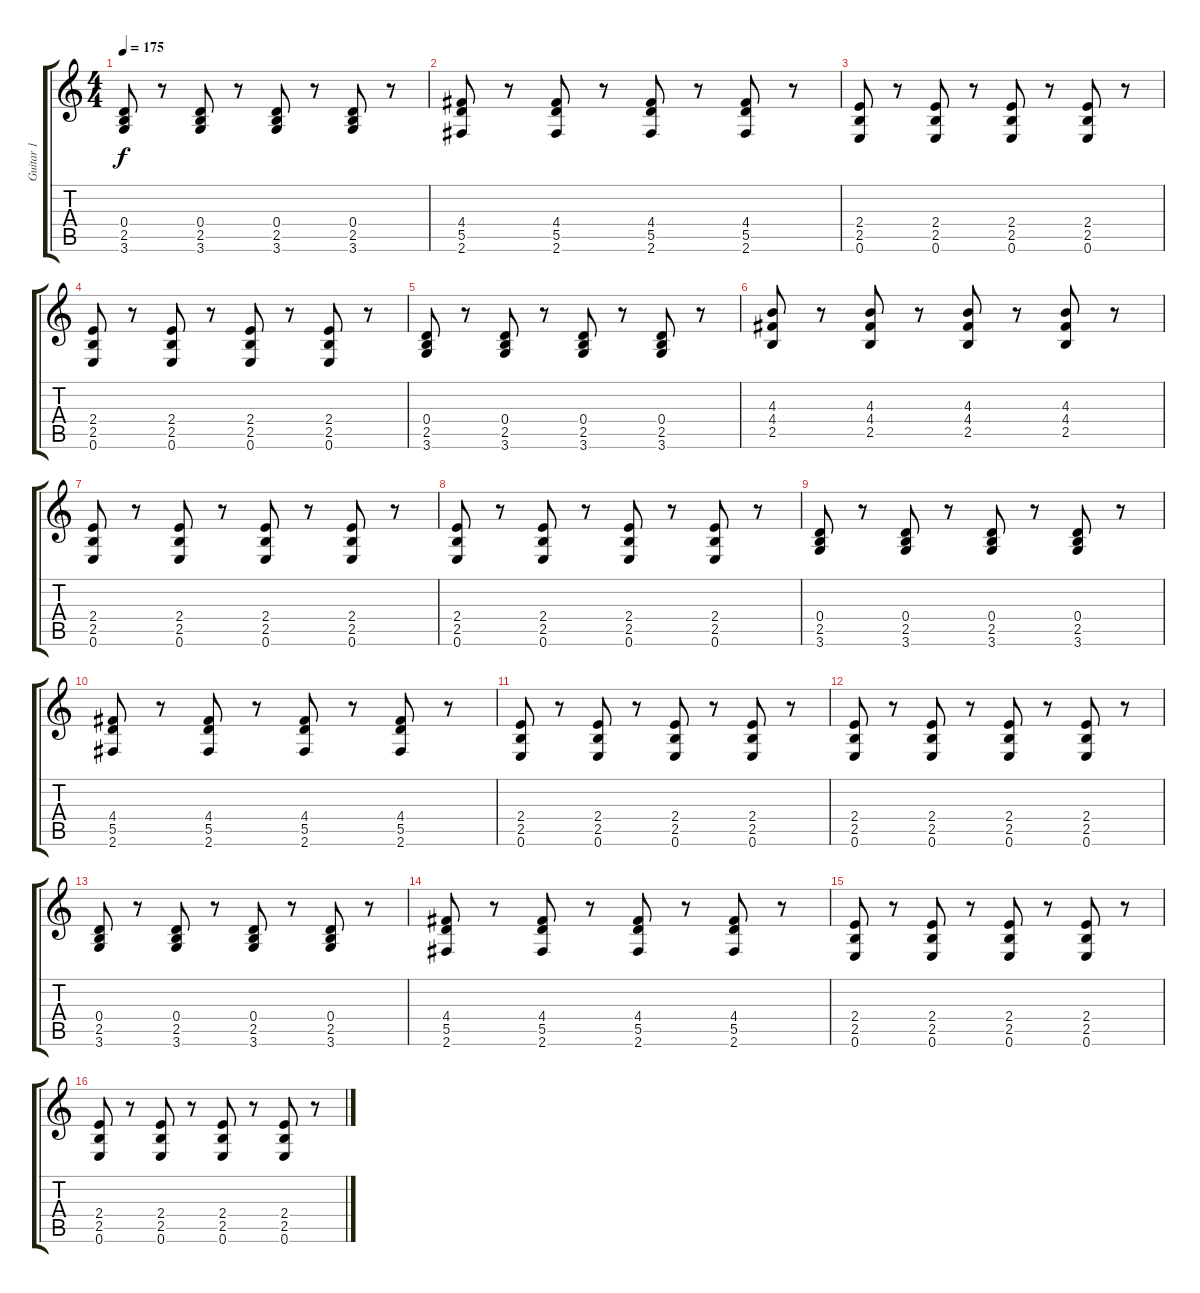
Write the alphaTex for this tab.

\track ("Guitar 1" "Guitar 1") {instrument distortionguitar}
\staff {score tabs}
\tuning (E4 B3 G3 D3 A2 E2) {hide}
\ts (4 4)
\tempo 175
\clef g2
\ks c
(0.4 2.5 3.6).8{dy f} r.8 (0.4 2.5 3.6).8 r.8 (0.4 2.5 3.6).8 r.8 (0.4 2.5 3.6).8 r.8 |
(4.4 5.5 2.6).8 r.8 (4.4 5.5 2.6).8 r.8 (4.4 5.5 2.6).8 r.8 (4.4 5.5 2.6).8 r.8 |
(2.4 2.5 0.6).8{volume 13} r.8 (2.4 2.5 0.6).8 r.8 (2.4 2.5 0.6).8 r.8 (2.4 2.5 0.6).8 r.8 |
(2.4 2.5 0.6).8 r.8 (2.4 2.5 0.6).8 r.8 (2.4 2.5 0.6).8 r.8 (2.4 2.5 0.6).8 r.8 |
(0.4 2.5 3.6).8 r.8 (0.4 2.5 3.6).8 r.8 (0.4 2.5 3.6).8 r.8 (0.4 2.5 3.6).8 r.8 |
(4.3 4.4 2.5).8 r.8 (4.3 4.4 2.5).8 r.8 (4.3 4.4 2.5).8 r.8 (4.3 4.4 2.5).8 r.8 |
(2.4 2.5 0.6).8{volume 13} r.8 (2.4 2.5 0.6).8 r.8 (2.4 2.5 0.6).8 r.8 (2.4 2.5 0.6).8 r.8 |
(2.4 2.5 0.6).8 r.8 (2.4 2.5 0.6).8 r.8 (2.4 2.5 0.6).8 r.8 (2.4 2.5 0.6).8 r.8 |
(0.4 2.5 3.6).8 r.8 (0.4 2.5 3.6).8 r.8 (0.4 2.5 3.6).8 r.8 (0.4 2.5 3.6).8 r.8 |
(4.4 5.5 2.6).8 r.8 (4.4 5.5 2.6).8 r.8 (4.4 5.5 2.6).8 r.8 (4.4 5.5 2.6).8 r.8 |
(2.4 2.5 0.6).8{volume 13} r.8 (2.4 2.5 0.6).8 r.8 (2.4 2.5 0.6).8 r.8 (2.4 2.5 0.6).8 r.8 |
(2.4 2.5 0.6).8 r.8 (2.4 2.5 0.6).8 r.8 (2.4 2.5 0.6).8 r.8 (2.4 2.5 0.6).8 r.8 |
(0.4 2.5 3.6).8 r.8 (0.4 2.5 3.6).8 r.8 (0.4 2.5 3.6).8 r.8 (0.4 2.5 3.6).8 r.8 |
(4.4 5.5 2.6).8 r.8 (4.4 5.5 2.6).8 r.8 (4.4 5.5 2.6).8 r.8 (4.4 5.5 2.6).8 r.8 |
(2.4 2.5 0.6).8{volume 13} r.8 (2.4 2.5 0.6).8 r.8 (2.4 2.5 0.6).8 r.8 (2.4 2.5 0.6).8 r.8 |
(2.4 2.5 0.6).8 r.8 (2.4 2.5 0.6).8 r.8 (2.4 2.5 0.6).8 r.8 (2.4 2.5 0.6).8 r.8
